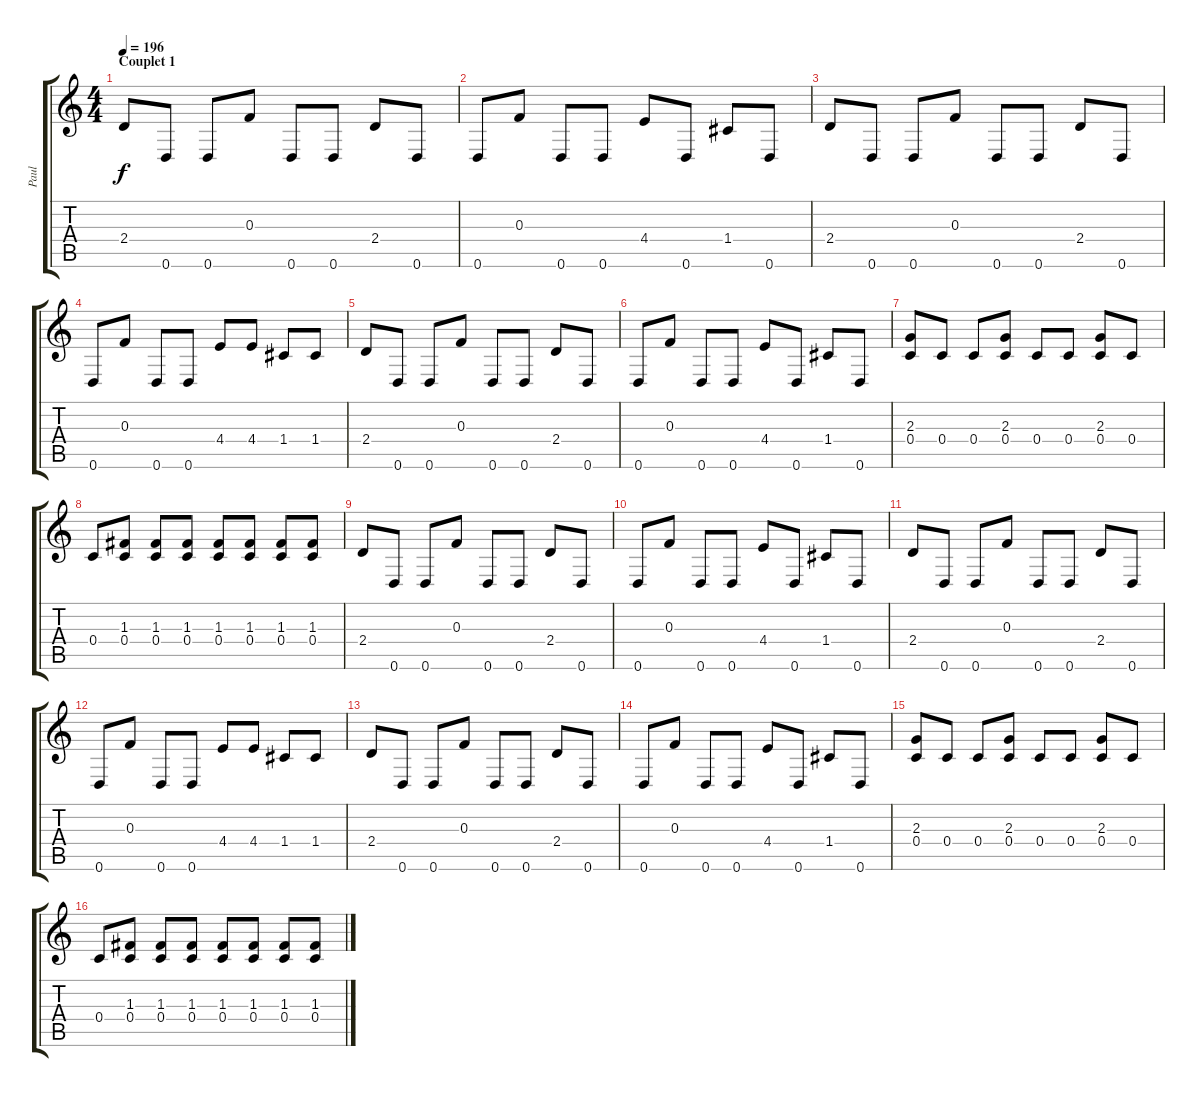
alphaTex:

\track ("Paul" "Paul") {instrument distortionguitar}
\staff {score tabs}
\tuning (D4 A3 F3 C3 G2 D2) {hide}
\ts (4 4)
\section ("" "Couplet 1")
\tempo 196
\clef g2
\ks c
2.4.8{dy f} 0.6.8 0.6.8 0.3.8 0.6.8 0.6.8 2.4.8 0.6.8 |
0.6.8 0.3.8 0.6.8 0.6.8 4.4.8 0.6.8 1.4.8 0.6.8 |
2.4.8 0.6.8 0.6.8 0.3.8 0.6.8 0.6.8 2.4.8 0.6.8 |
0.6.8 0.3.8 0.6.8 0.6.8 4.4.8 4.4.8 1.4.8 1.4.8 |
2.4.8 0.6.8 0.6.8 0.3.8 0.6.8 0.6.8 2.4.8 0.6.8 |
0.6.8 0.3.8 0.6.8 0.6.8 4.4.8 0.6.8 1.4.8 0.6.8 |
(2.3 0.4).8 0.4.8 0.4.8 (2.3 0.4).8 0.4.8 0.4.8 (2.3 0.4).8 0.4.8 |
0.4.8 (1.3 0.4).8 (1.3 0.4).8 (1.3 0.4).8 (1.3 0.4).8 (1.3 0.4).8 (1.3 0.4).8 (1.3 0.4).8 |
2.4.8 0.6.8 0.6.8 0.3.8 0.6.8 0.6.8 2.4.8 0.6.8 |
0.6.8 0.3.8 0.6.8 0.6.8 4.4.8 0.6.8 1.4.8 0.6.8 |
2.4.8 0.6.8 0.6.8 0.3.8 0.6.8 0.6.8 2.4.8 0.6.8 |
0.6.8 0.3.8 0.6.8 0.6.8 4.4.8 4.4.8 1.4.8 1.4.8 |
2.4.8 0.6.8 0.6.8 0.3.8 0.6.8 0.6.8 2.4.8 0.6.8 |
0.6.8 0.3.8 0.6.8 0.6.8 4.4.8 0.6.8 1.4.8 0.6.8 |
(2.3 0.4).8 0.4.8 0.4.8 (2.3 0.4).8 0.4.8 0.4.8 (2.3 0.4).8 0.4.8 |
0.4.8 (1.3 0.4).8 (1.3 0.4).8 (1.3 0.4).8 (1.3 0.4).8 (1.3 0.4).8 (1.3 0.4).8 (1.3 0.4).8
